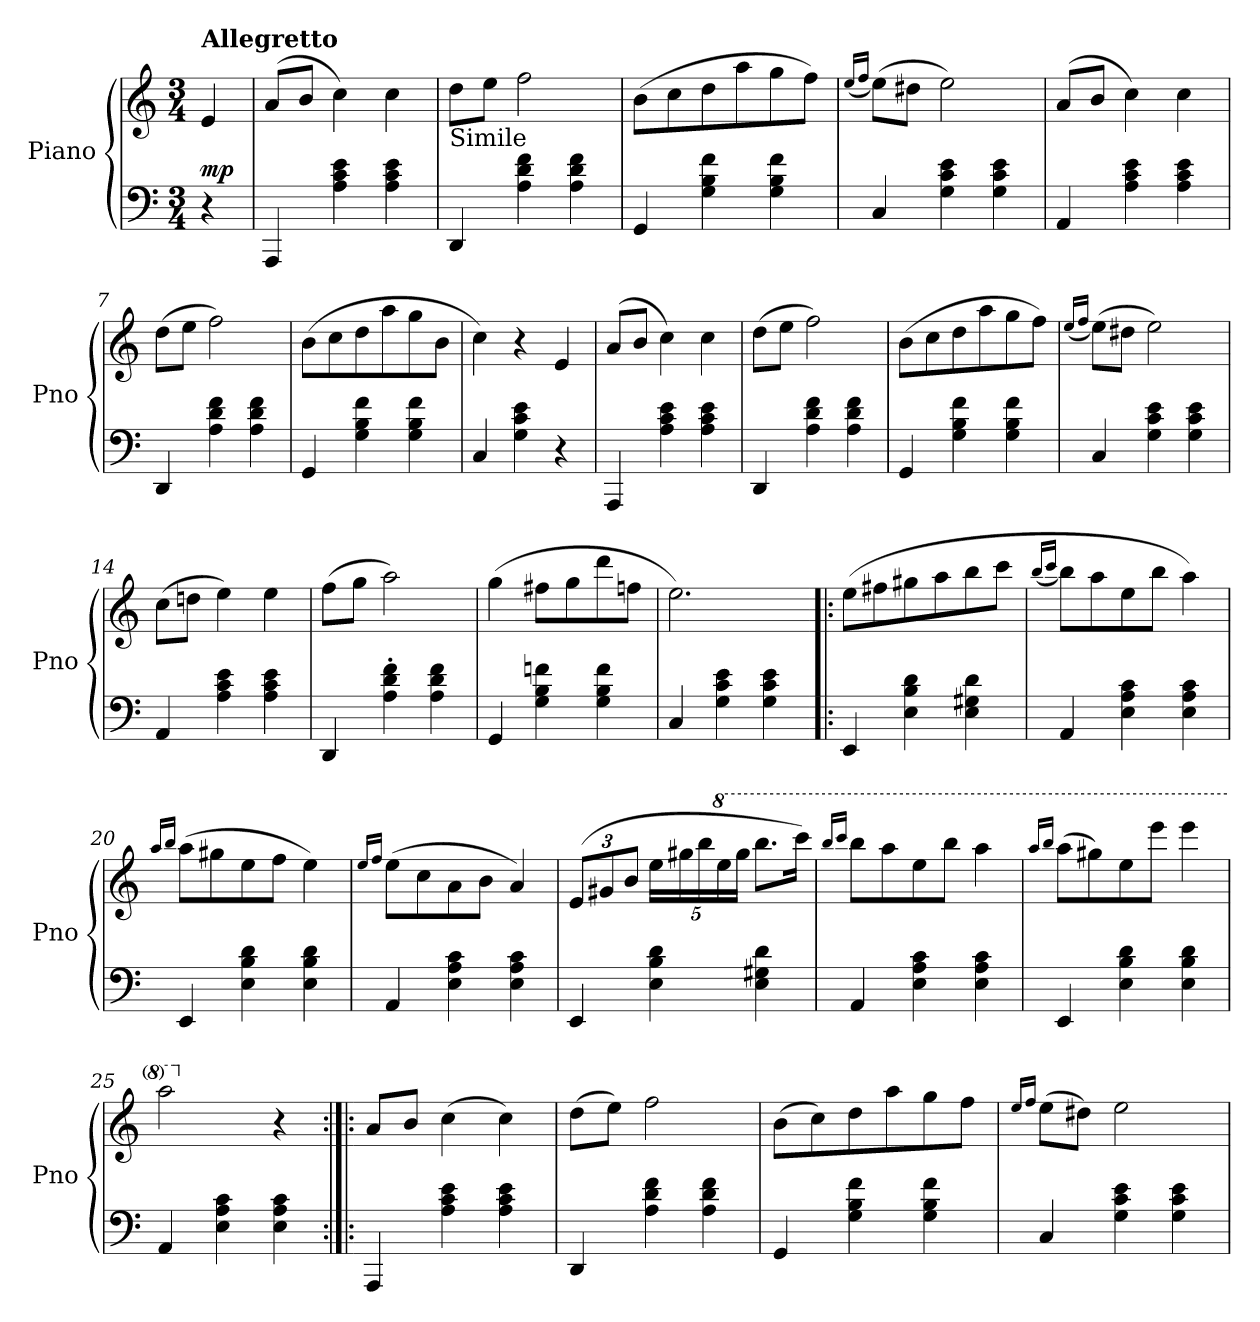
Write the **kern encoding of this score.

**kern	**kern	**dynam
*part1	*part1	*part1
*staff2	*staff1	*staff1/2
*I"Piano	*	*
*I'Pno	*	*
*clefF4	*clefG2	*
*k[]	*k[]	*
*M3/4	*M3/4	*
=1	=1	=1
!	!LO:TX:a:B:t=Allegretto	!
!	!	!LO:DY:a=2
4r	4e/	mp
=2	=2	=2
4AAA/	(8a/L	.
.	8b/J	.
4A\ 4c\ 4e\	4cc\)	.
4A\ 4c\ 4e\	4cc\	.
=3	=3	=3
!	!LO:TX:b:t=Simile	!
4DD/	8dd\L	.
.	8ee\J	.
4A\ 4d\ 4f\	2ff\	.
4A\ 4d\ 4f\	.	.
=4	=4	=4
4GG/	(8b\L	.
.	8cc\	.
4G\ 4B\ 4f\	8dd\	.
.	8aa\	.
4G\ 4B\ 4f\	8gg\	.
.	8ff\J)	.
=5	=5	=5
.	(16qee/LL	.
.	16qff/JJ	.
4C/	(8ee\L)	.
.	8dd#X\J	.
4G\ 4c\ 4e\	2ee\)	.
4G\ 4c\ 4e\	.	.
!!LO:LB:g=z
=6	=6	=6
4AA/	(8a/L	.
.	8b/J	.
4A\ 4c\ 4e\	4cc\)	.
4A\ 4c\ 4e\	4cc\	.
=7	=7	=7
4DD/	(8dd\L	.
.	8ee\J	.
4A\ 4d\ 4f\	2ff\)	.
4A\ 4d\ 4f\	.	.
=8	=8	=8
4GG/	(8b\L	.
.	8cc\	.
4G\ 4B\ 4f\	8dd\	.
.	8aa\	.
4G\ 4B\ 4f\	8gg\	.
.	8b\J	.
=9	=9	=9
4C/	4cc\)	.
4G\ 4c\ 4e\	4r	.
4r	4e/	.
=10	=10	=10
4AAA/	(8a/L	.
.	8b/J	.
4A\ 4c\ 4e\	4cc\)	.
4A\ 4c\ 4e\	4cc\	.
!!LO:LB:g=z
=11	=11	=11
4DD/	(8dd\L	.
.	8ee\J	.
4A\ 4d\ 4f\	2ff\)	.
4A\ 4d\ 4f\	.	.
=12	=12	=12
4GG/	(8b\L	.
.	8cc\	.
4G\ 4B\ 4f\	8dd\	.
.	8aa\	.
4G\ 4B\ 4f\	8gg\	.
.	8ff\J)	.
=13	=13	=13
.	(16qee/LL	.
.	16qff/JJ	.
4C/	(8ee\L)	.
.	8dd#X\J	.
4G\ 4c\ 4e\	2ee\)	.
4G\ 4c\ 4e\	.	.
=14	=14	=14
4AA/	(8cc\L	.
.	8ddn\J	.
4A\ 4c\ 4e\	4ee\)	.
4A\ 4c\ 4e\	4ee\	.
=15	=15	=15
4DD/	(8ff\L	.
.	8gg\J	.
4A\' 4d\' 4f\'	2aa\)	.
4A\ 4d\ 4f\	.	.
!!LO:LB:g=z
=16	=16	=16
4GG/	(4gg\	.
4G\ 4B\ 4fn\	8ff#X\L	.
.	8gg\	.
4G\ 4B\ 4f\	8ddd\	.
.	8ffn\J	.
=17	=17	=17
4C/	2.ee\)	.
4G\ 4c\ 4e\	.	.
4G\ 4c\ 4e\	.	.
=18!|:	=18!|:	=18!|:
4EE/	(8ee\L	.
.	8ff#X\	.
4E\ 4B\ 4d\	8gg#X\	.
.	8aa\	.
4E\ 4G#X\ 4d\	8bb\	.
.	8ccc\J	.
=19	=19	=19
.	(16qbb/LL	.
.	16qccc/JJ	.
4AA/	8bb\L)	.
.	8aa\	.
4E\ 4A\ 4c\	8ee\	.
.	8bb\J	.
4E\ 4A\ 4c\	4aa\)	.
=20	=20	=20
.	16qaa/LL	.
.	16qbb/JJ	.
4EE/	(8aa\L	.
.	8gg#X\	.
4E\ 4B\ 4d\	8ee\	.
.	8ff\J	.
4E\ 4B\ 4d\	4ee\)	.
!!LO:LB:g=z
=21	=21	=21
.	16qee/LL	.
.	16qff/JJ	.
4AA/	(8ee\L	.
.	8cc\	.
4E\ 4A\ 4c\	8a\	.
.	8b\J	.
4E\ 4A\ 4c\	4a/)	.
=22	=22	=22
4EE/	(12e/L	.
.	12g#X/	.
.	12b/J	.
4E\ 4B\ 4d\	20ee\LL	.
.	20gg#X\	.
.	20bb\	.
*	*8va	*
.	20eee\	.
.	20ggg#\JJ	.
4E\ 4G#X\ 4d\	8.bbb\L	.
.	16cccc\Jk)	.
=23	=23	=23
.	16qbbb/LL	.
.	16qcccc/JJ	.
4AA/	8bbb\L	.
.	8aaa\	.
4E\ 4A\ 4c\	8eee\	.
.	8bbb\J	.
4E\ 4A\ 4c\	4aaa\	.
=24	=24	=24
.	16qaaa/LL	.
.	16qbbb/JJ	.
4EE/	(8aaa\L	.
.	8ggg#X\)	.
4E\ 4B\ 4d\	8eee\	.
.	8eeee\J	.
4E\ 4B\ 4d\	4eeee\	.
=25	=25	=25
4AA/	2aaa\	.
4E\ 4A\ 4c\	.	.
*	*X8va	*
4E\ 4A\ 4c\	4r	.
!!LO:PB:g=z
=26:|!|:	=26:|!|:	=26:|!|:
4AAA/	8a/L	.
.	8b/J	.
4A\ 4c\ 4e\	(4cc\	.
4A\ 4c\ 4e\	4cc\)	.
=27	=27	=27
4DD/	(8dd\L	.
.	8ee\J)	.
4A\ 4d\ 4f\	2ff\	.
4A\ 4d\ 4f\	.	.
=28	=28	=28
4GG/	(8b\L	.
.	8cc\)	.
4G\ 4B\ 4f\	8dd\	.
.	8aa\	.
4G\ 4B\ 4f\	8gg\	.
.	8ff\J	.
=29	=29	=29
.	16qee/LL	.
.	16qff/JJ	.
4C/	(8ee\L	.
.	8dd#X\J)	.
4G\ 4c\ 4e\	2ee\	.
4G\ 4c\ 4e\	.	.
=	=	=
*-	*-	*-
